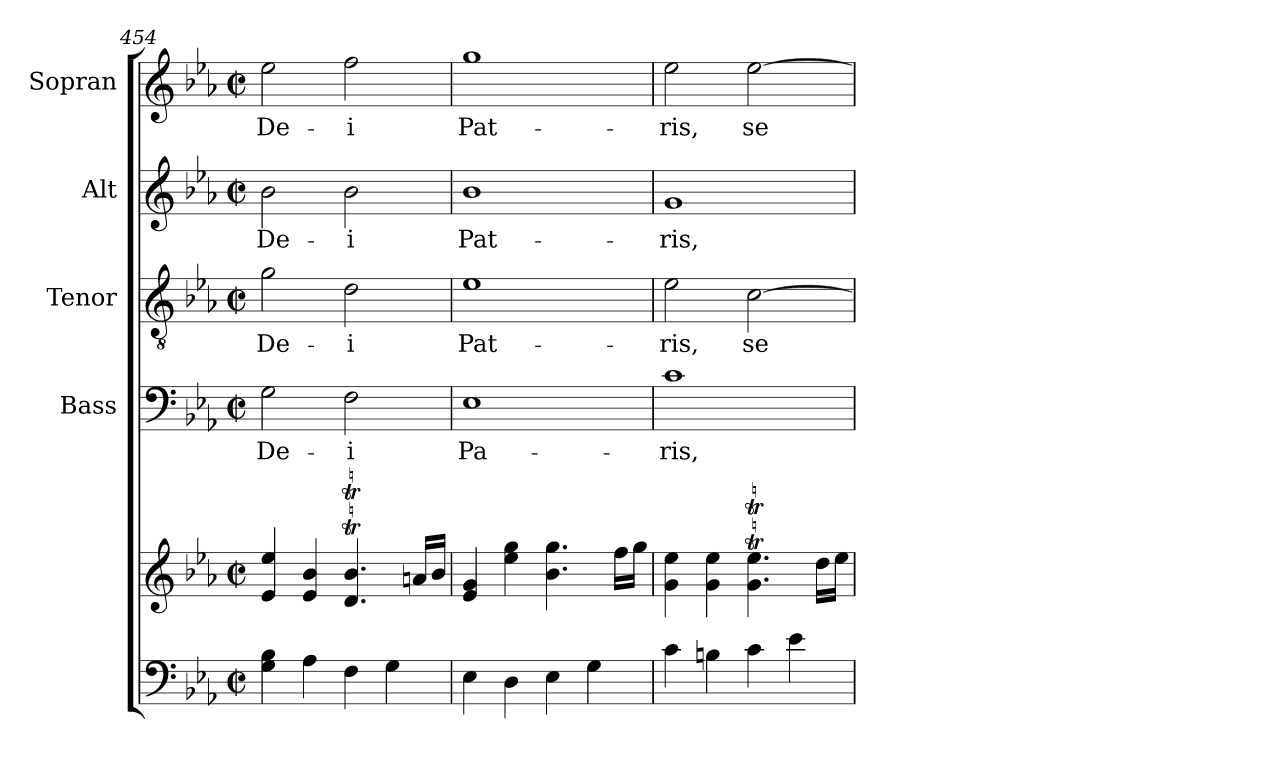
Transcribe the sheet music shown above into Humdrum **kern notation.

**kern	**kern	**kern	**text	**kern	**text	**kern	**text	**kern	**text
*part5	*part5	*part4	*part4	*part3	*part3	*part2	*part2	*part1	*part1
*staff6	*staff5	*staff4	*staff4	*staff3	*staff3	*staff2	*staff2	*staff1	*staff1
*	*	*I"Bass	*	*I"Tenor	*	*I"Alt	*	*I"Sopran	*
*	*	*I'B.	*	*I'T.	*	*I'A.	*	*I'S.	*
*clefF4	*clefG2	*clefF4	*	*clefGv2	*	*clefG2	*	*clefG2	*
*k[b-e-a-]	*k[b-e-a-]	*k[b-e-a-]	*	*k[b-e-a-]	*	*k[b-e-a-]	*	*k[b-e-a-]	*
*E-:	*E-:	*E-:	*	*E-:	*	*E-:	*	*E-:	*
*M2/2	*M2/2	*M2/2	*	*M2/2	*	*M2/2	*	*M2/2	*
*met(c|)	*met(c|)	*met(c|)	*	*met(c|)	*	*met(c|)	*	*met(c|)	*
=454	=454	=454	=454	=454	=454	=454	=454	=454	=454
!	!	!	!LO:LY:b	!	!LO:LY:b	!	!LO:LY:b	!	!LO:LY:b
4G\ 4B-\	4e-/ 4ee-/	2G\	De-	2g\	De-	2b-\	De-	2ee-\	De-
4A-\	4e-/ 4b-/	.	.	.	.	.	.	.	.
!	!	!	!LO:LY:b	!	!LO:LY:b	!	!LO:LY:b	!	!LO:LY:b
4F\	4.d/T 4.b-/T	2F\	-i	2d\	-i	2b-\	-i	2ff\	-i
4G\	.	.	.	.	.	.	.	.	.
.	16an/LL	.	.	.	.	.	.	.	.
.	16b-/JJ	.	.	.	.	.	.	.	.
=455	=455	=455	=455	=455	=455	=455	=455	=455	=455
!	!	!	!LO:LY:b	!	!LO:LY:b	!	!LO:LY:b	!	!LO:LY:b
4E-\	4e-/ 4g/	1E-	Pa-	1e-	Pat-	1b-	Pat-	1gg	Pat-
4D\	4ee-\ 4gg\	.	.	.	.	.	.	.	.
4E-\	4.b-\ 4.gg\	.	.	.	.	.	.	.	.
4G\	.	.	.	.	.	.	.	.	.
.	16ff\LL	.	.	.	.	.	.	.	.
.	16gg\JJ	.	.	.	.	.	.	.	.
=456	=456	=456	=456	=456	=456	=456	=456	=456	=456
!	!	!	!LO:LY:b	!	!LO:LY:b	!	!LO:LY:b	!	!LO:LY:b
4c\	4g\ 4ee-\	1c	-ris,	2e-\	-ris,	1g	-ris,	2ee-\	-ris,
4Bn\	4g\ 4ee-\	.	.	.	.	.	.	.	.
!	!	!	!	!	!LO:LY:b	!	!	!	!LO:LY:b
4c\	4.g\T 4.ee-\T	.	.	[2c\	se-	.	.	[2ee-\	se-
4e-\	.	.	.	.	.	.	.	.	.
.	16dd\LL	.	.	.	.	.	.	.	.
.	16ee-\JJ	.	.	.	.	.	.	.	.
=	=	=	=	=	=	=	=	=	=
*-	*-	*-	*-	*-	*-	*-	*-	*-	*-
